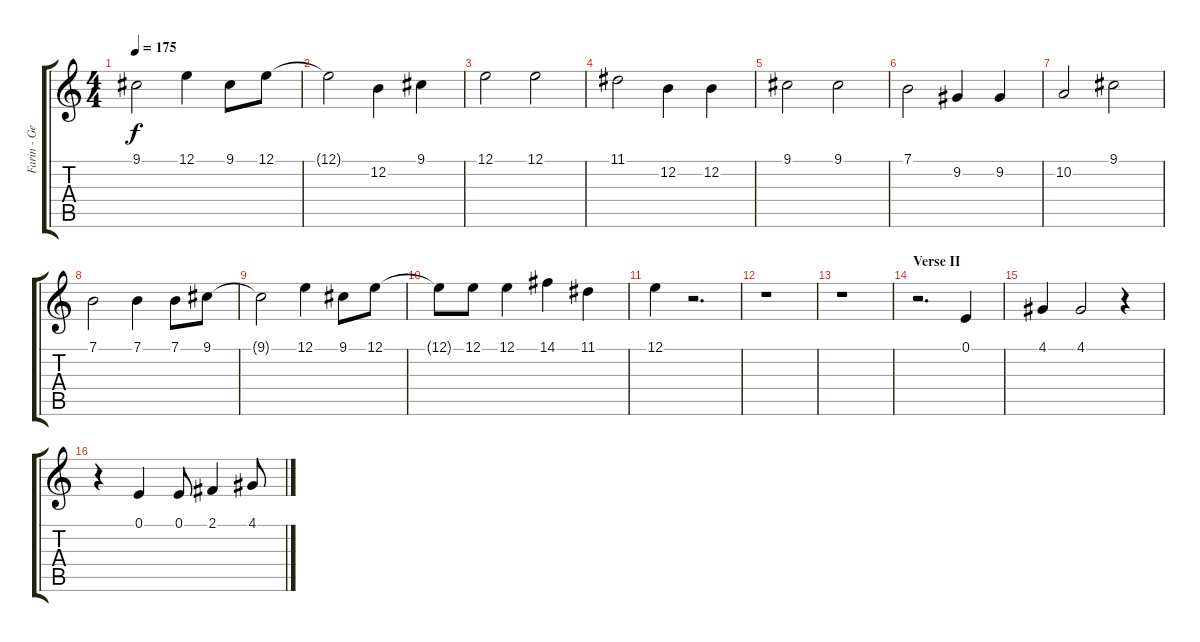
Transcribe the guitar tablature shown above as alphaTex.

\track ("Farin - Gesang" "Farin - Ge") {instrument tenorsax}
\staff {score tabs}
\tuning (E4 B3 G3 D3 A2 E2) {hide}
\ts (4 4)
\tempo 175
\clef g2
\ks c
9.1{t}.2{dy f} 12.1.4 9.1.8 12.1.8 |
12.1{t}.2 12.2.4 9.1.4 |
12.1.2 12.1.2 |
11.1.2 12.2.4 12.2.4 |
9.1.2 9.1.2 |
7.1.2 9.2.4 9.2.4 |
10.2.2 9.1.2 |
7.1.2 7.1.4 7.1.8 9.1.8 |
9.1{t}.2 12.1.4 9.1.8 12.1.8 |
12.1{t}.8 12.1.8 12.1.4 14.1.4 11.1.4 |
12.1.4 r.2{d} |
r.1 |
r.1 |
\section ("" "Verse II")
r.2{d} 0.1.4 |
4.1.4 4.1.2 r.4 |
r.4 0.1.4 0.1.8 2.1.4 4.1.8
